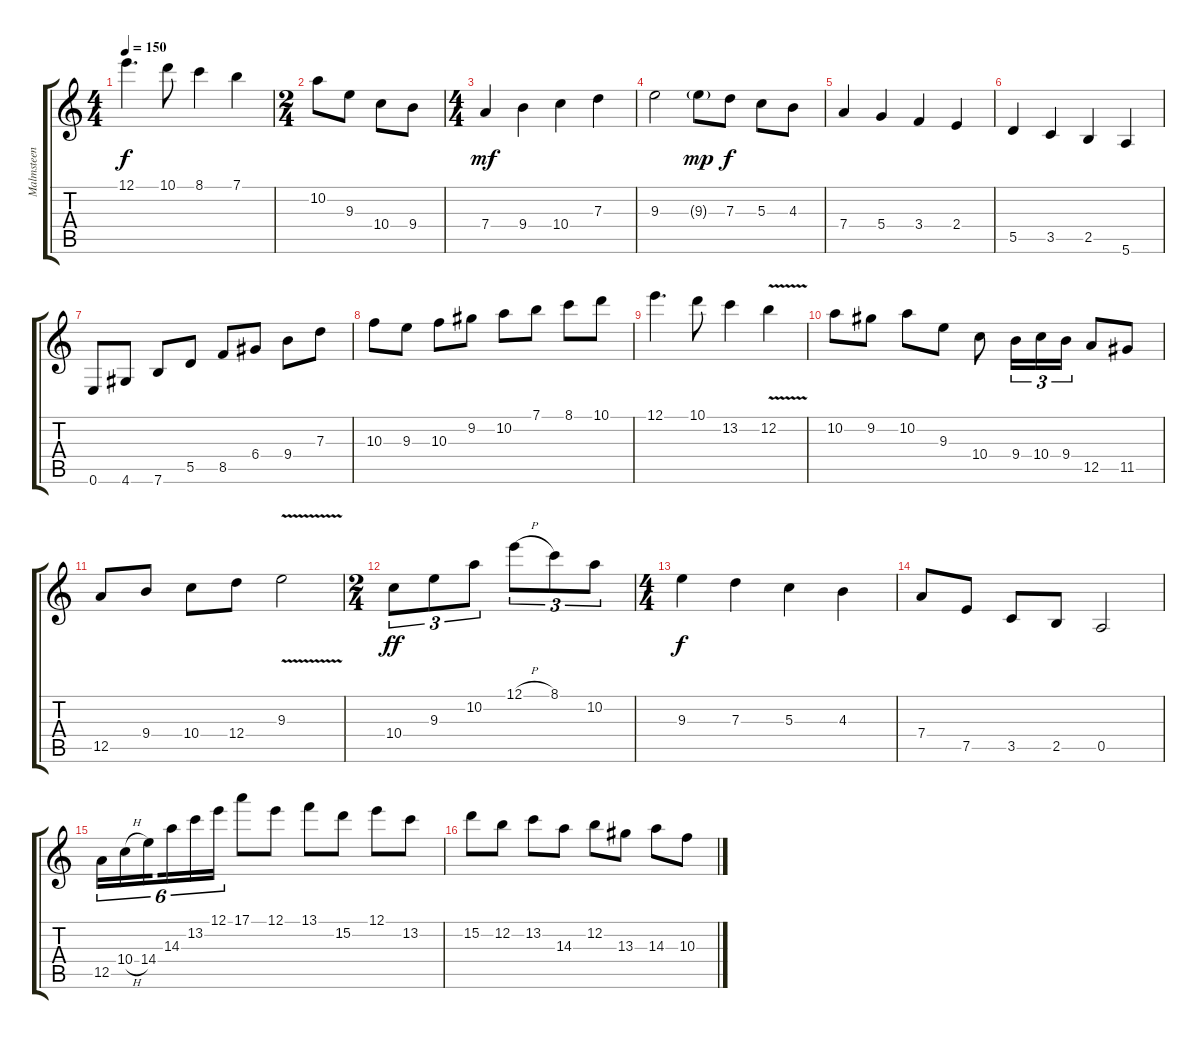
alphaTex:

\track ("Malmsteen" "Malmsteen") {instrument distortionguitar}
\staff {score tabs}
\tuning (E4 B3 G3 D3 A2 E2) {hide}
\ts (4 4)
\tempo 150
\clef g2
\ks c
12.1.4{d dy f} 10.1.8 8.1.4 7.1.4 |
\ts (2 4)
10.2.8 9.3.8 10.4.8 9.4.8 |
\ts (4 4)
7.4.4{dy mf} 9.4.4 10.4.4 7.3.4 |
9.3.2 9.3{g}.8{dy mp} 7.3.8{dy f} 5.3.8 4.3.8 |
7.4.4 5.4.4 3.4.4 2.4.4 |
5.5.4 3.5.4 2.5.4 5.6.4 |
0.6.8 4.6.8 7.6.8 5.5.8 8.5.8 6.4.8 9.4.8 7.3.8 |
10.3.8 9.3.8 10.3.8 9.2.8 10.2.8 7.1.8 8.1.8 10.1.8 |
12.1.4{d} 10.1.8 13.2.4 12.2{v}.4 |
10.2.8 9.2.8 10.2.8 9.3.8 10.4.8 9.4.16{tu (3 2)} 10.4.16{tu (3 2)} 9.4.16{tu (3 2)} 12.5.8 11.5.8 |
12.5.8 9.4.8 10.4.8 12.4.8 9.3{v}.2 |
\ts (2 4)
10.4.8{tu (3 2) dy ff} 9.3.8{tu (3 2)} 10.2.8{tu (3 2)} 12.1{h}.8{tu (3 2)} 8.1.8{tu (3 2)} 10.2.8{tu (3 2)} |
\ts (4 4)
9.3.4{dy f} 7.3.4 5.3.4 4.3.4 |
7.4.8 7.5.8 3.5.8 2.5.8 0.5.2 |
12.5.16{tu (6 4)} 10.4{h}.16{tu (6 4)} 14.4.16{tu (6 4) beam splitsecondary} 14.3.16{tu (6 4)} 13.2.16{tu (6 4)} 12.1.16{tu (6 4)} 17.1.8 12.1.8 13.1.8 15.2.8 12.1.8 13.2.8 |
15.2.8 12.2.8 13.2.8 14.3.8 12.2.8 13.3.8 14.3.8 10.3.8
